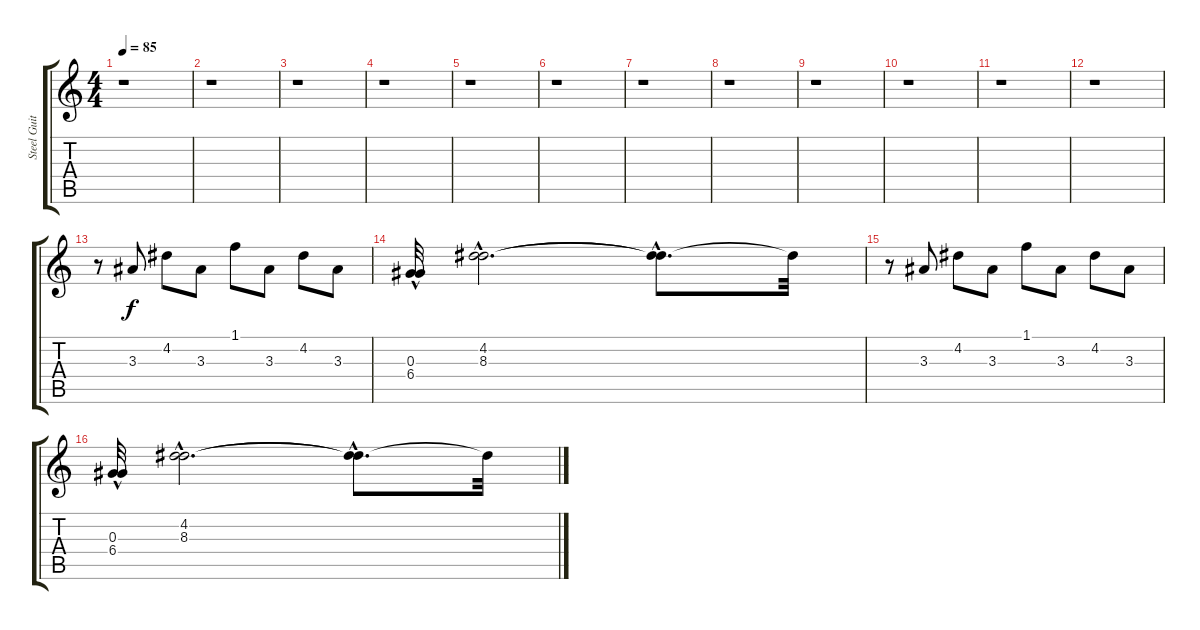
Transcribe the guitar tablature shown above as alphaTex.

\track ("Steel Guitar" "Steel Guit") {instrument acousticguitarsteel}
\staff {score tabs}
\tuning (E4 B3 G3 D3 A2 E2) {hide}
\ts (4 4)
\tempo 85
\clef g2
\ks c
r.1{dy f instrument acousticguitarsteel} |
r.1 |
r.1 |
r.1 |
r.1 |
r.1 |
r.1 |
r.1 |
r.1 |
r.1 |
r.1 |
r.1 |
r.8 3.3.8 4.2.8 3.3.8 1.1.8 3.3.8 4.2.8 3.3.8 |
(0.3{hac} 6.4).32 (4.2{hac} 8.3{hac}).2{d} (4.2{hac t} 8.3{hac t}).8{d} 4.2{t}.32 |
r.8 3.3.8 4.2.8 3.3.8 1.1.8 3.3.8 4.2.8 3.3.8 |
(0.3{hac} 6.4).32 (4.2{hac} 8.3{hac}).2{d} (4.2{hac t} 8.3{hac t}).8{d} 4.2{t}.32
